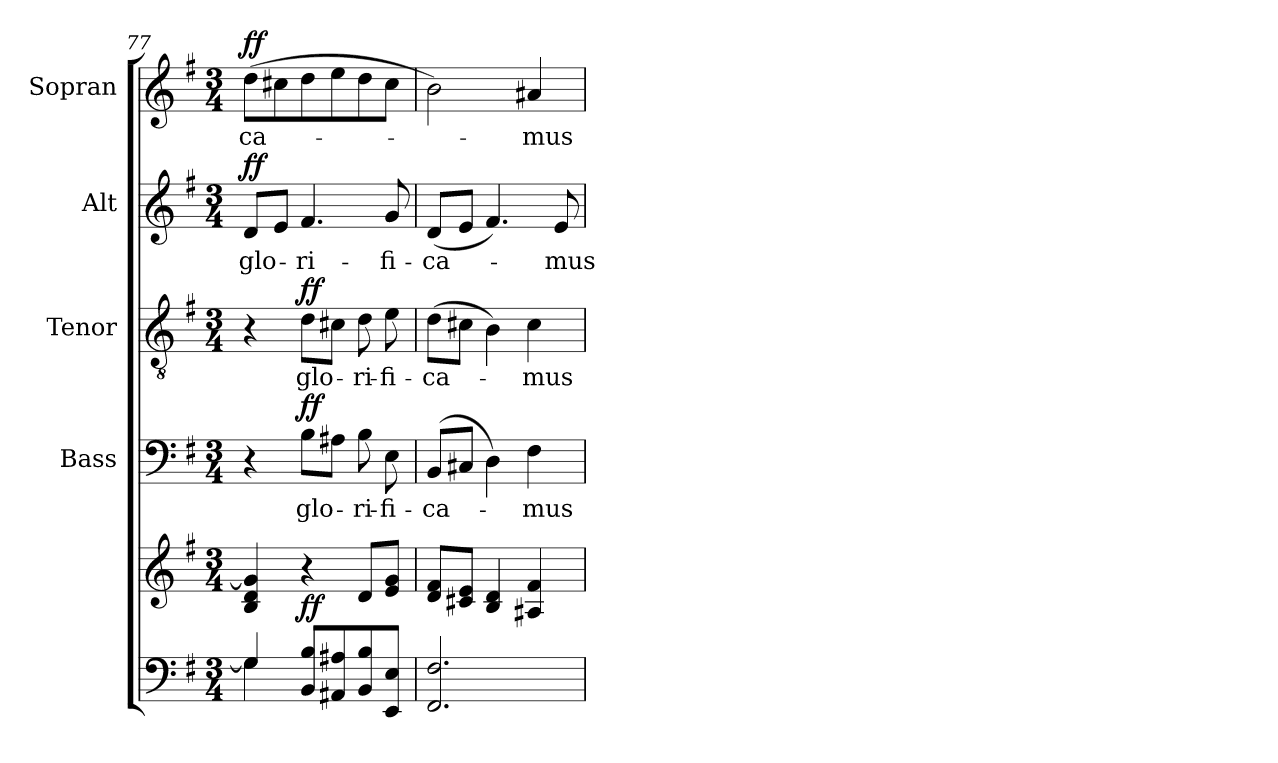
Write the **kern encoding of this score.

**kern	**kern	**dynam	**kern	**text	**dynam	**kern	**text	**dynam	**kern	**text	**dynam	**kern	**text	**dynam
*part5	*part5	*part5	*part4	*part4	*part4	*part3	*part3	*part3	*part2	*part2	*part2	*part1	*part1	*part1
*staff6	*staff5	*staff5/6	*staff4	*staff4	*staff4	*staff3	*staff3	*staff3	*staff2	*staff2	*staff2	*staff1	*staff1	*staff1
*	*	*	*I"Bass	*	*	*I"Tenor	*	*	*I"Alt	*	*	*I"Sopran	*	*
*	*	*	*I'B.	*	*	*I'T.	*	*	*I'A.	*	*	*I'S.	*	*
*clefF4	*clefG2	*	*clefF4	*	*	*clefGv2	*	*	*clefG2	*	*	*clefG2	*	*
*k[f#]	*k[f#]	*	*k[f#]	*	*	*k[f#]	*	*	*k[f#]	*	*	*k[f#]	*	*
*G:	*G:	*	*G:	*	*	*G:	*	*	*G:	*	*	*G:	*	*
*M3/4	*M3/4	*	*M3/4	*	*	*M3/4	*	*	*M3/4	*	*	*M3/4	*	*
=77	=77	=77	=77	=77	=77	=77	=77	=77	=77	=77	=77	=77	=77	=77
*^	*	*	*	*	*	*	*	*	*	*	*	*	*	*
!	!	!	!	!	!	!	!	!	!	!	!LO:LY:b	!LO:DY:a	!	!LO:LY:b	!LO:DY:a
4G/]	4G\	4B/ 4d/ 4g/]	.	4r	.	.	4r	.	.	8d/L	glo-	ff	(>8dd\L	-ca-	ff
.	.	.	.	.	.	.	.	.	.	8e/J	.	.	8cc#X\	.	.
!	!	!	!LO:DY:b	!	!LO:LY:b	!LO:DY:a	!	!LO:LY:b	!LO:DY:a	!	!LO:LY:b	!	!	!	!
8BB/ 8B/L	2ryy	4r	ff	8B\L	glo-	ff	8d\L	glo-	ff	4.f#/	-ri-	.	8dd\	.	.
8AA#X/ 8A#X/	.	.	.	8A#X\J	.	.	8c#X\J	.	.	.	.	.	8ee\	.	.
!	!	!	!	!	!LO:LY:b	!	!	!LO:LY:b	!	!	!	!	!	!	!
8BB/ 8B/	.	8d/L	.	8B\	-ri-	.	8d\	-ri-	.	.	.	.	8dd\	.	.
!	!	!	!	!	!LO:LY:b	!	!	!LO:LY:b	!	!	!LO:LY:b	!	!	!	!
8EE/ 8E/J	.	8e/ 8g/J	.	8E\	-fi-	.	8e\	-fi-	.	8g/	-fi-	.	8cc#\J	.	.
*v	*v	*	*	*	*	*	*	*	*	*	*	*	*	*	*
=78	=78	=78	=78	=78	=78	=78	=78	=78	=78	=78	=78	=78	=78	=78
!	!	!	!	!LO:LY:b	!	!	!LO:LY:b	!	!	!LO:LY:b	!	!	!	!
2.FF#/ 2.F#/	8d/ 8f#/L	.	(>8BB/L	-ca-	.	(>8d\L	-ca-	.	(<8d/L	-ca-	.	2b\)	.	.
.	8c#X/ 8e/J	.	8C#X/J	.	.	8c#X\J	.	.	8e/J	.	.	.	.	.
.	4B/ 4d/	.	4D\)	.	.	4B\)	.	.	4.f#/)	.	.	.	.	.
!	!	!	!	!LO:LY:b	!	!	!LO:LY:b	!	!	!	!	!	!LO:LY:b	!
.	4A#X/ 4f#/	.	4F#\	-mus	.	4c#\	-mus	.	.	.	.	4a#X/	-mus	.
!	!	!	!	!	!	!	!	!	!	!LO:LY:b	!	!	!	!
.	.	.	.	.	.	.	.	.	8e/	-mus	.	.	.	.
=	=	=	=	=	=	=	=	=	=	=	=	=	=	=
*-	*-	*-	*-	*-	*-	*-	*-	*-	*-	*-	*-	*-	*-	*-
